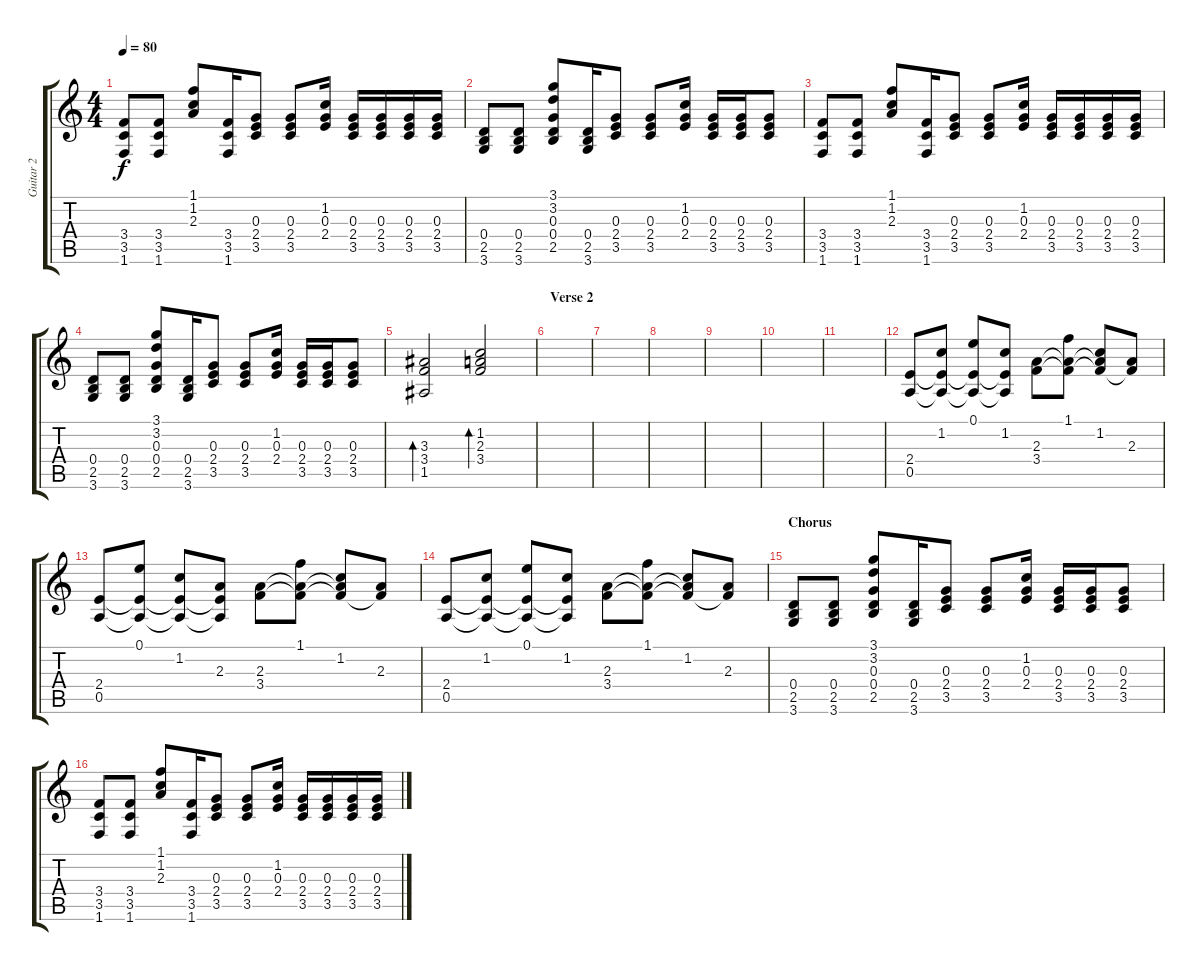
\track ("Guitar 2" "Guitar 2") {instrument overdrivenguitar}
\staff {score tabs}
\tuning (E4 B3 G3 D3 A2 E2) {hide}
\ts (4 4)
\tempo 80
\clef g2
\ks c
(3.4 3.5 1.6).8{dy f} (3.4 3.5 1.6).8 (1.1 1.2 2.3).8 (3.4 3.5 1.6).16 (0.3 2.4 3.5).8 (0.3 2.4 3.5).8 (1.2 0.3 2.4).16 (0.3 2.4 3.5).16 (0.3 2.4 3.5).16 (0.3 2.4 3.5).16 (0.3 2.4 3.5).16 |
(0.4 2.5 3.6).8 (0.4 2.5 3.6).8 (3.1 3.2 0.3 0.4 2.5).8 (0.4 2.5 3.6).16 (0.3 2.4 3.5).8 (0.3 2.4 3.5).8 (1.2 0.3 2.4).16 (0.3 2.4 3.5).16 (0.3 2.4 3.5).16 (0.3 2.4 3.5).8 |
(3.4 3.5 1.6).8 (3.4 3.5 1.6).8 (1.1 1.2 2.3).8 (3.4 3.5 1.6).16 (0.3 2.4 3.5).8 (0.3 2.4 3.5).8 (1.2 0.3 2.4).16 (0.3 2.4 3.5).16 (0.3 2.4 3.5).16 (0.3 2.4 3.5).16 (0.3 2.4 3.5).16 |
(0.4 2.5 3.6).8 (0.4 2.5 3.6).8 (3.1 3.2 0.3 0.4 2.5).8 (0.4 2.5 3.6).16 (0.3 2.4 3.5).8 (0.3 2.4 3.5).8 (1.2 0.3 2.4).16 (0.3 2.4 3.5).16 (0.3 2.4 3.5).16 (0.3 2.4 3.5).8 |
(3.3 3.4 1.5).2{bd 240} (1.2 2.3 3.4).2{bd 240} |
\section ("" "Verse 2")
|
|
|
|
|
|
(2.4 0.5).8 (1.2 2.4{t} 0.5{t}).8 (0.1 2.4{t} 0.5{t}).8 (1.2 2.4{t} 0.5{t}).8 (2.3 3.4).8 (1.1 2.3{t} 3.4{t}).8 (1.2 2.3{t} 3.4{t}).8 (2.3 3.4{t}).8 |
(2.4 0.5).8 (0.1 2.4{t} 0.5{t}).8 (1.2 2.4{t} 0.5{t}).8 (2.3 2.4{t} 0.5{t}).8 (2.3 3.4).8 (1.1 2.3{t} 3.4{t}).8 (1.2 2.3{t} 3.4{t}).8 (2.3 3.4{t}).8 |
(2.4 0.5).8 (1.2 2.4{t} 0.5{t}).8 (0.1 2.4{t} 0.5{t}).8 (1.2 2.4{t} 0.5{t}).8 (2.3 3.4).8 (1.1 2.3{t} 3.4{t}).8 (1.2 2.3{t} 3.4{t}).8 (2.3 3.4{t}).8 |
\section ("" "Chorus")
(0.4 2.5 3.6).8 (0.4 2.5 3.6).8 (3.1 3.2 0.3 0.4 2.5).8 (0.4 2.5 3.6).16 (0.3 2.4 3.5).8 (0.3 2.4 3.5).8 (1.2 0.3 2.4).16 (0.3 2.4 3.5).16 (0.3 2.4 3.5).16 (0.3 2.4 3.5).8 |
(3.4 3.5 1.6).8 (3.4 3.5 1.6).8 (1.1 1.2 2.3).8 (3.4 3.5 1.6).16 (0.3 2.4 3.5).8 (0.3 2.4 3.5).8 (1.2 0.3 2.4).16 (0.3 2.4 3.5).16 (0.3 2.4 3.5).16 (0.3 2.4 3.5).16 (0.3 2.4 3.5).16
